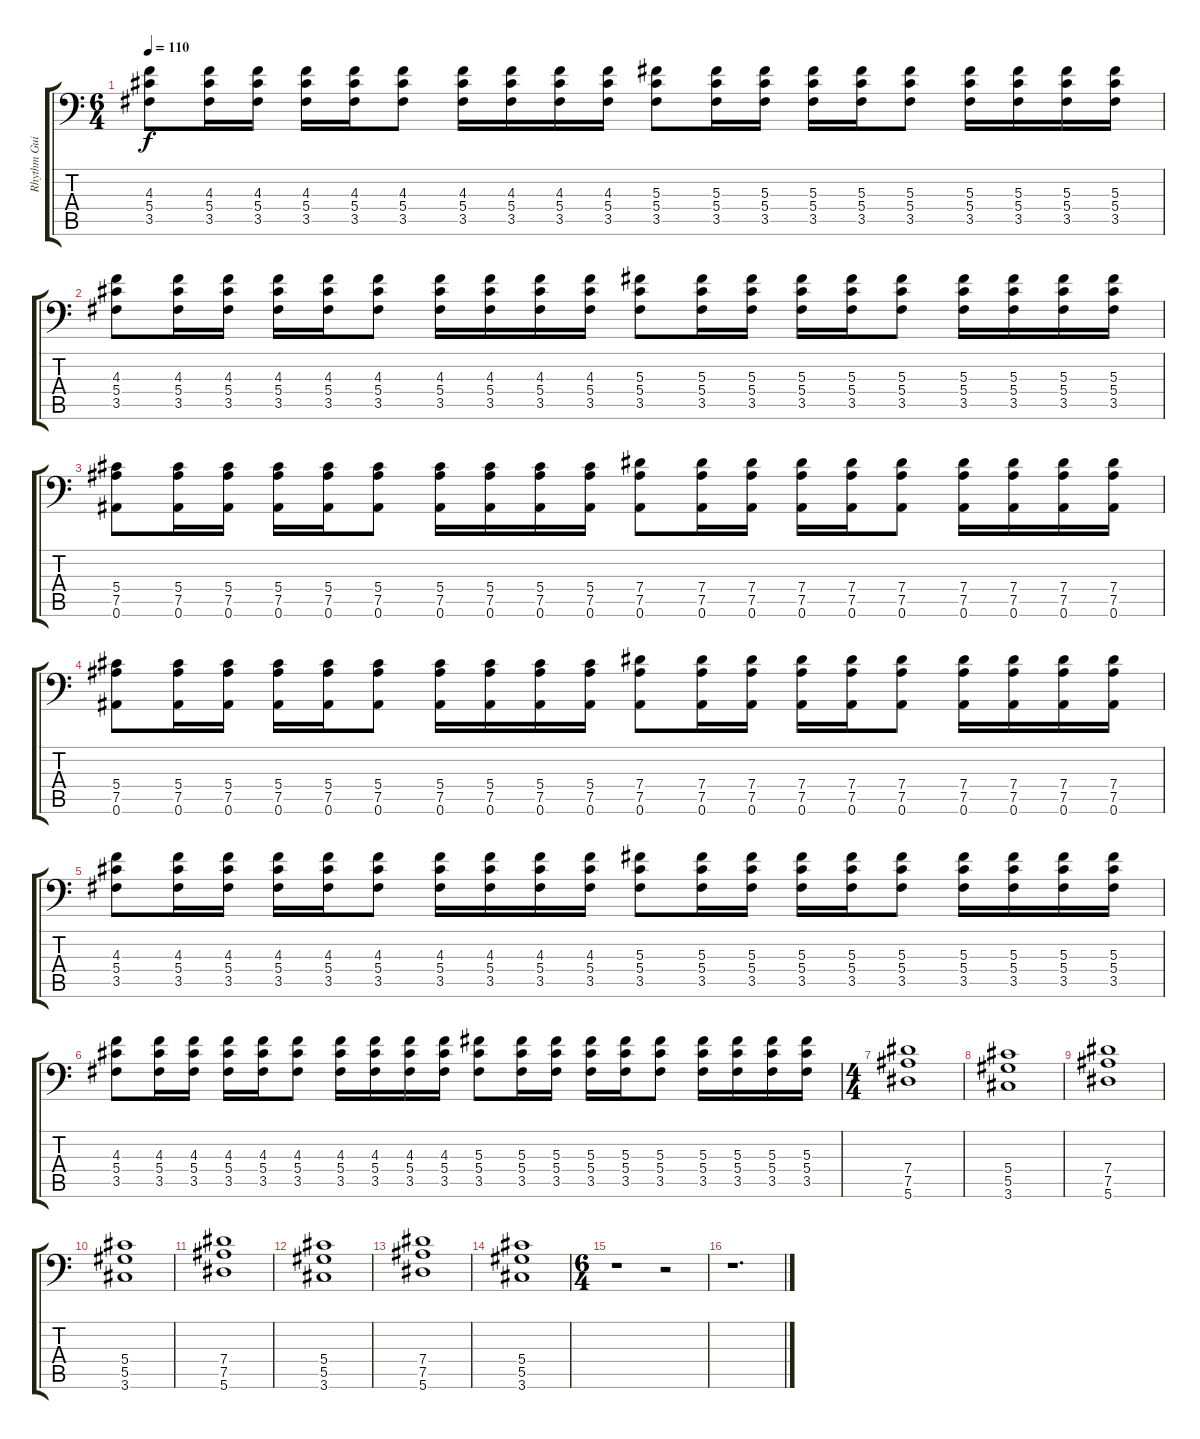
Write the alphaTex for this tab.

\track ("Rhythm Guitar I" "Rhythm Gui") {instrument distortionguitar}
\staff {score tabs}
\tuning (Bb3 F3 Db3 Ab2 Eb2 Bb1) {hide}
\ts (6 4)
\tempo 110
\clef f4
\ks c
(4.3 5.4 3.5).8{dy f} (4.3 5.4 3.5).16 (4.3 5.4 3.5).16 (4.3 5.4 3.5).16 (4.3 5.4 3.5).16 (4.3 5.4 3.5).8 (4.3 5.4 3.5).16 (4.3 5.4 3.5).16 (4.3 5.4 3.5).16 (4.3 5.4 3.5).16 (5.3 5.4 3.5).8 (5.3 5.4 3.5).16 (5.3 5.4 3.5).16 (5.3 5.4 3.5).16 (5.3 5.4 3.5).16 (5.3 5.4 3.5).8 (5.3 5.4 3.5).16 (5.3 5.4 3.5).16 (5.3 5.4 3.5).16 (5.3 5.4 3.5).16 |
(4.3 5.4 3.5).8 (4.3 5.4 3.5).16 (4.3 5.4 3.5).16 (4.3 5.4 3.5).16 (4.3 5.4 3.5).16 (4.3 5.4 3.5).8 (4.3 5.4 3.5).16 (4.3 5.4 3.5).16 (4.3 5.4 3.5).16 (4.3 5.4 3.5).16 (5.3 5.4 3.5).8 (5.3 5.4 3.5).16 (5.3 5.4 3.5).16 (5.3 5.4 3.5).16 (5.3 5.4 3.5).16 (5.3 5.4 3.5).8 (5.3 5.4 3.5).16 (5.3 5.4 3.5).16 (5.3 5.4 3.5).16 (5.3 5.4 3.5).16 |
(5.4 7.5 0.6).8 (5.4 7.5 0.6).16 (5.4 7.5 0.6).16 (5.4 7.5 0.6).16 (5.4 7.5 0.6).16 (5.4 7.5 0.6).8 (5.4 7.5 0.6).16 (5.4 7.5 0.6).16 (5.4 7.5 0.6).16 (5.4 7.5 0.6).16 (7.4 7.5 0.6).8 (7.4 7.5 0.6).16 (7.4 7.5 0.6).16 (7.4 7.5 0.6).16 (7.4 7.5 0.6).16 (7.4 7.5 0.6).8 (7.4 7.5 0.6).16 (7.4 7.5 0.6).16 (7.4 7.5 0.6).16 (7.4 7.5 0.6).16 |
(5.4 7.5 0.6).8 (5.4 7.5 0.6).16 (5.4 7.5 0.6).16 (5.4 7.5 0.6).16 (5.4 7.5 0.6).16 (5.4 7.5 0.6).8 (5.4 7.5 0.6).16 (5.4 7.5 0.6).16 (5.4 7.5 0.6).16 (5.4 7.5 0.6).16 (7.4 7.5 0.6).8 (7.4 7.5 0.6).16 (7.4 7.5 0.6).16 (7.4 7.5 0.6).16 (7.4 7.5 0.6).16 (7.4 7.5 0.6).8 (7.4 7.5 0.6).16 (7.4 7.5 0.6).16 (7.4 7.5 0.6).16 (7.4 7.5 0.6).16 |
(4.3 5.4 3.5).8 (4.3 5.4 3.5).16 (4.3 5.4 3.5).16 (4.3 5.4 3.5).16 (4.3 5.4 3.5).16 (4.3 5.4 3.5).8 (4.3 5.4 3.5).16 (4.3 5.4 3.5).16 (4.3 5.4 3.5).16 (4.3 5.4 3.5).16 (5.3 5.4 3.5).8 (5.3 5.4 3.5).16 (5.3 5.4 3.5).16 (5.3 5.4 3.5).16 (5.3 5.4 3.5).16 (5.3 5.4 3.5).8 (5.3 5.4 3.5).16 (5.3 5.4 3.5).16 (5.3 5.4 3.5).16 (5.3 5.4 3.5).16 |
(4.3 5.4 3.5).8 (4.3 5.4 3.5).16 (4.3 5.4 3.5).16 (4.3 5.4 3.5).16 (4.3 5.4 3.5).16 (4.3 5.4 3.5).8 (4.3 5.4 3.5).16 (4.3 5.4 3.5).16 (4.3 5.4 3.5).16 (4.3 5.4 3.5).16 (5.3 5.4 3.5).8 (5.3 5.4 3.5).16 (5.3 5.4 3.5).16 (5.3 5.4 3.5).16 (5.3 5.4 3.5).16 (5.3 5.4 3.5).8 (5.3 5.4 3.5).16 (5.3 5.4 3.5).16 (5.3 5.4 3.5).16 (5.3 5.4 3.5).16 |
\ts (4 4)
(7.4 7.5 5.6).1 |
(5.4 5.5 3.6).1 |
(7.4 7.5 5.6).1 |
(5.4 5.5 3.6).1 |
(7.4 7.5 5.6).1 |
(5.4 5.5 3.6).1 |
(7.4 7.5 5.6).1 |
(5.4 5.5 3.6).1 |
\ts (6 4)
r.1{volume 0} r.2 |
r.1{d volume 15}
